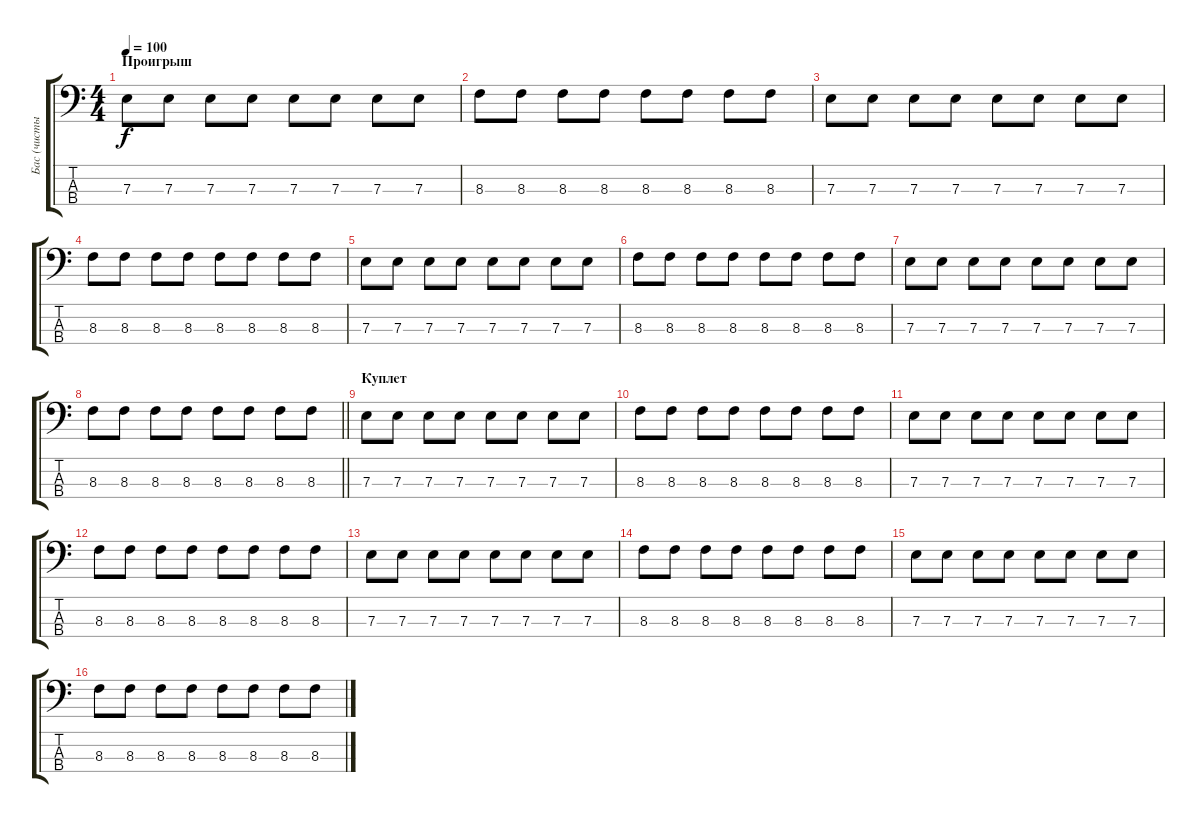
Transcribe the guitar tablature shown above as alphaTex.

\track ("Бас (чистый)" "Бас (чисты") {instrument electricbassfinger}
\staff {score tabs}
\tuning (G2 D2 A1 E1) {hide}
\ts (4 4)
\section ("" "Проигрыш")
\tempo 100
\clef f4
\ks c
7.3.8{dy f volume 8} 7.3.8 7.3.8 7.3.8 7.3.8 7.3.8 7.3.8 7.3.8 |
8.3.8 8.3.8 8.3.8 8.3.8 8.3.8 8.3.8 8.3.8 8.3.8 |
7.3.8 7.3.8 7.3.8 7.3.8 7.3.8 7.3.8 7.3.8 7.3.8 |
8.3.8 8.3.8 8.3.8 8.3.8 8.3.8 8.3.8 8.3.8 8.3.8 |
7.3.8 7.3.8 7.3.8 7.3.8 7.3.8 7.3.8 7.3.8 7.3.8 |
8.3.8 8.3.8 8.3.8 8.3.8 8.3.8 8.3.8 8.3.8 8.3.8 |
7.3.8 7.3.8 7.3.8 7.3.8 7.3.8 7.3.8 7.3.8 7.3.8 |
\barLineRight lightlight
8.3.8 8.3.8 8.3.8 8.3.8 8.3.8 8.3.8 8.3.8 8.3.8 |
\section ("" "Куплет")
7.3.8{volume 13} 7.3.8 7.3.8 7.3.8 7.3.8 7.3.8 7.3.8 7.3.8 |
8.3.8 8.3.8 8.3.8 8.3.8 8.3.8 8.3.8 8.3.8 8.3.8 |
7.3.8 7.3.8 7.3.8 7.3.8 7.3.8 7.3.8 7.3.8 7.3.8 |
8.3.8 8.3.8 8.3.8 8.3.8 8.3.8 8.3.8 8.3.8 8.3.8 |
7.3.8 7.3.8 7.3.8 7.3.8 7.3.8 7.3.8 7.3.8 7.3.8 |
8.3.8 8.3.8 8.3.8 8.3.8 8.3.8 8.3.8 8.3.8 8.3.8 |
7.3.8 7.3.8 7.3.8 7.3.8 7.3.8 7.3.8 7.3.8 7.3.8 |
8.3.8 8.3.8 8.3.8 8.3.8 8.3.8 8.3.8 8.3.8 8.3.8
